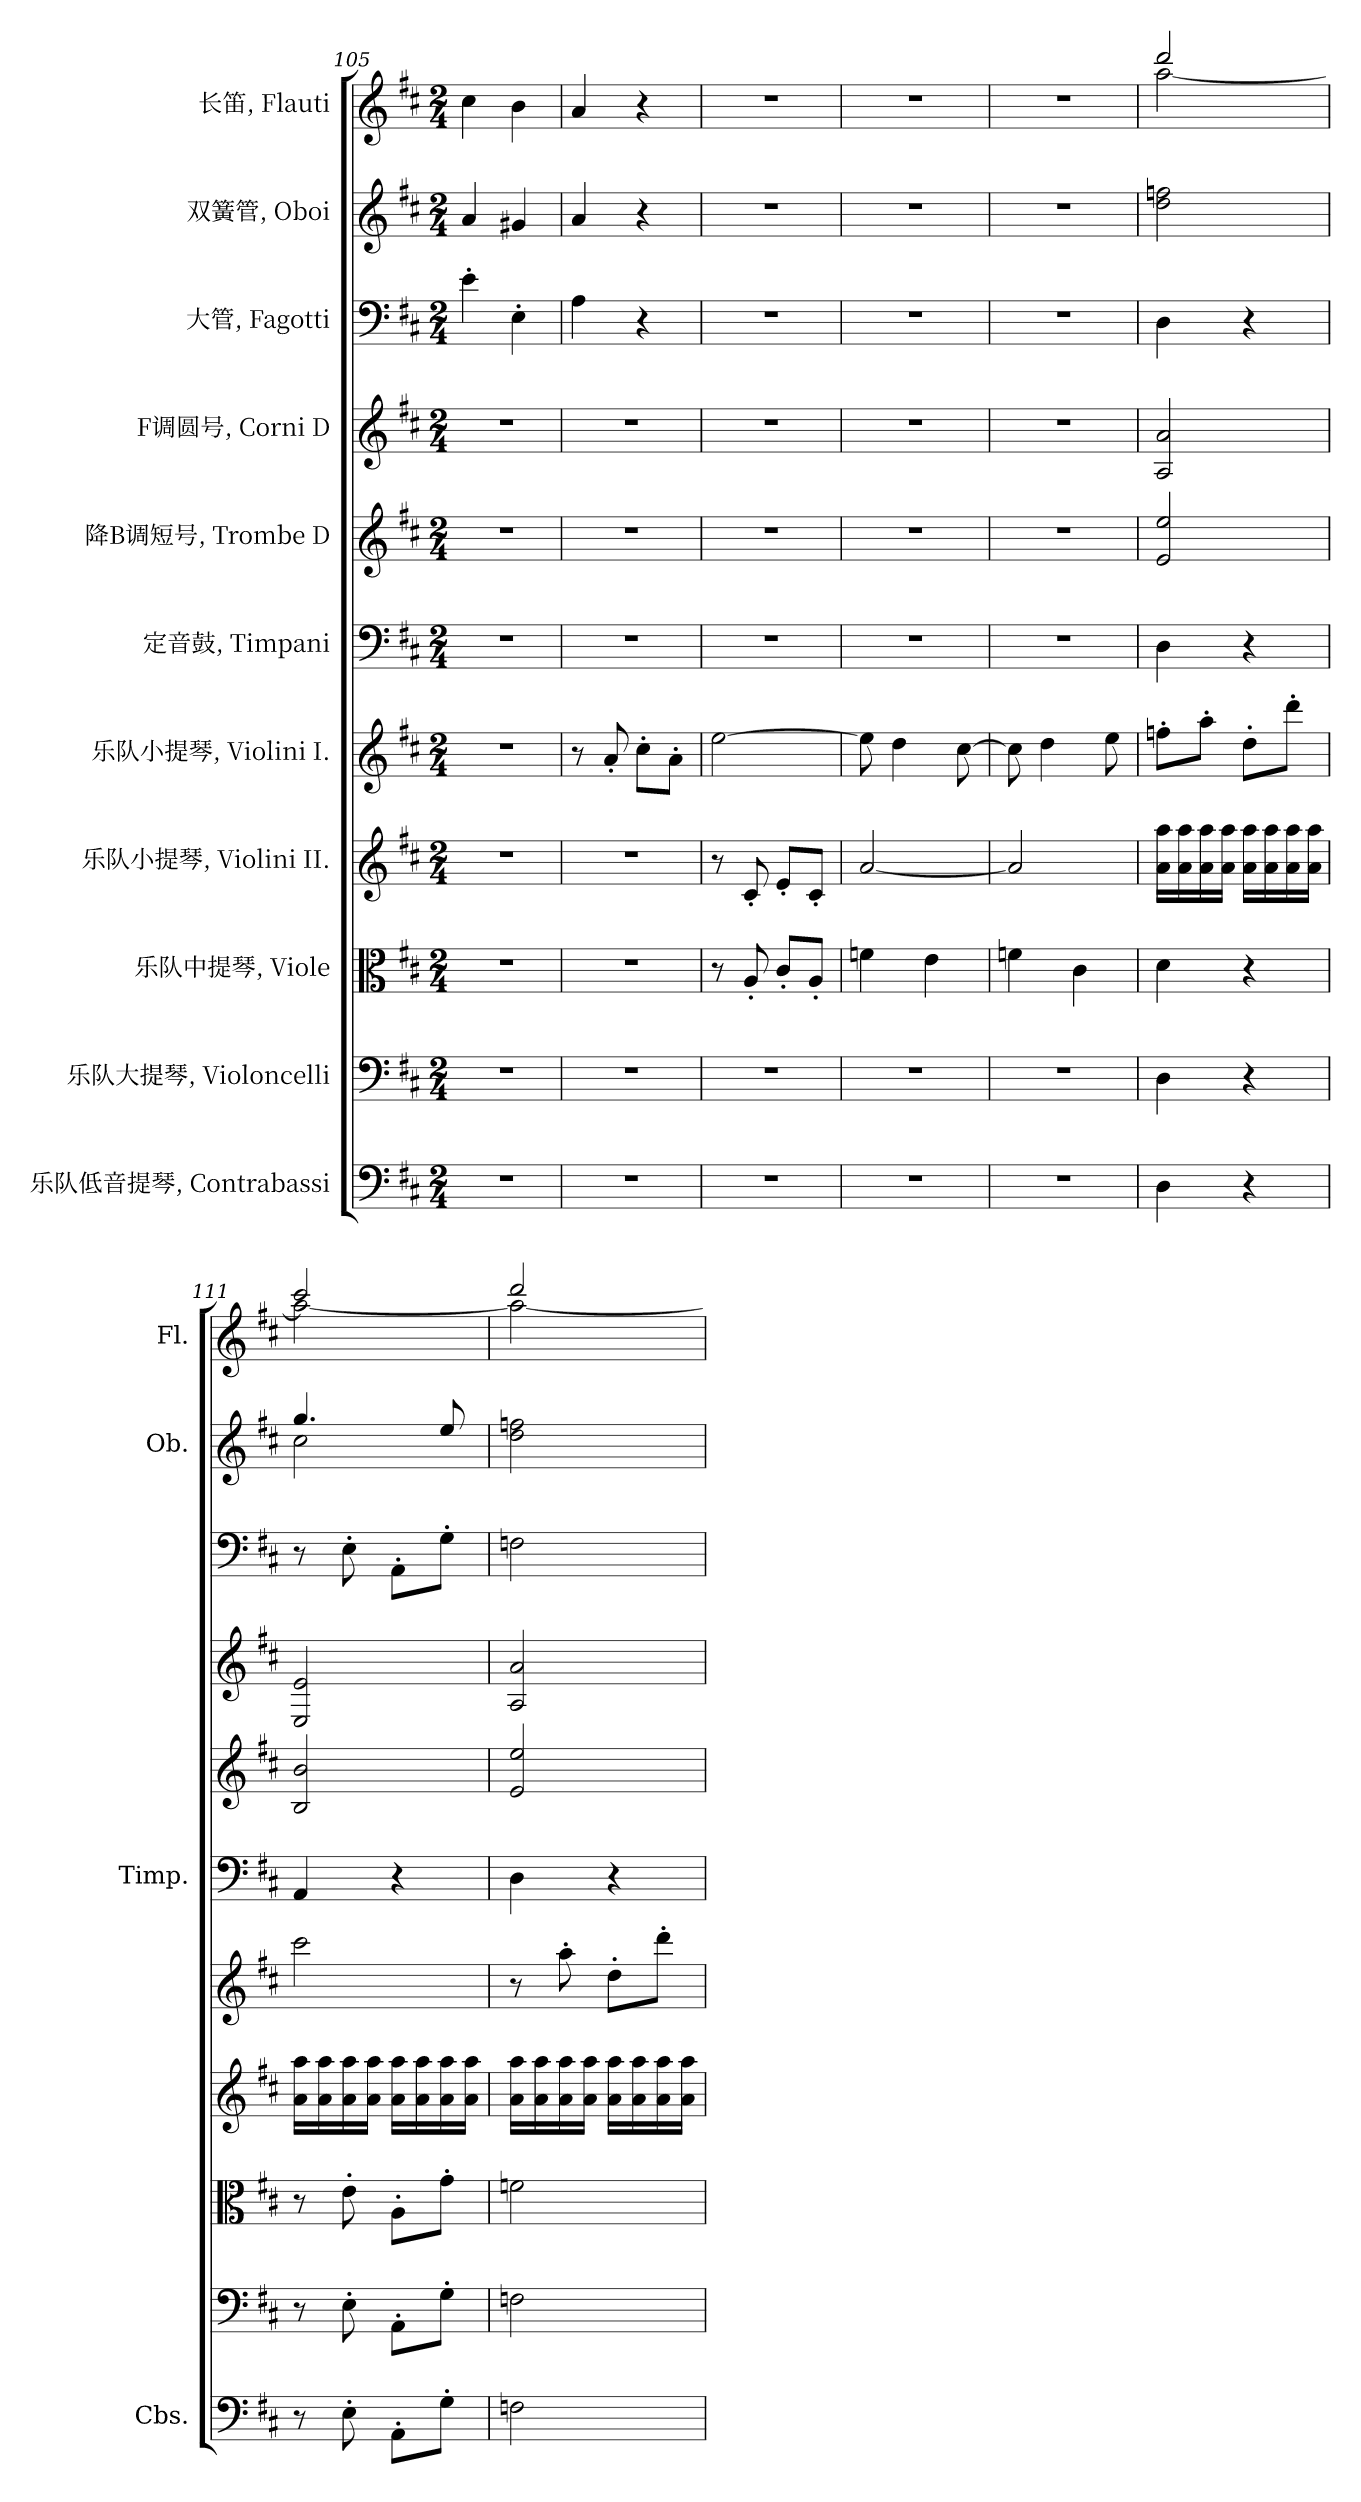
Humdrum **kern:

**kern	**kern	**kern	**kern	**kern	**kern	**kern	**kern	**kern	**kern	**kern
*part11	*part10	*part9	*part8	*part7	*part6	*part5	*part4	*part3	*part2	*part1
*staff11	*staff10	*staff9	*staff8	*staff7	*staff6	*staff5	*staff4	*staff3	*staff2	*staff1
*I"乐队低音提琴, Contrabassi	*I"乐队大提琴, Violoncelli	*I"乐队中提琴, Viole	*I"乐队小提琴, Violini II.	*I"乐队小提琴, Violini I.	*I"定音鼓, Timpani	*I"降B调短号, Trombe D	*I"F调圆号, Corni D	*I"大管, Fagotti	*I"双簧管, Oboi	*I"长笛, Flauti
*I'Cbs.	*	*	*	*	*I'Timp.	*	*	*	*I'Ob.	*I'Fl.
*clefF4	*clefF4	*clefC3	*clefG2	*clefG2	*clefF4	*clefG2	*clefG2	*clefF4	*clefG2	*clefG2
*ITrd7c12	*	*	*	*	*	*ITrd1c2	*ITrd4c7	*	*	*
*k[f#c#]	*k[f#c#]	*k[f#c#]	*k[f#c#]	*k[f#c#]	*k[f#c#]	*k[]	*k[f#]	*k[f#c#]	*k[f#c#]	*k[f#c#]
*M2/4	*M2/4	*M2/4	*M2/4	*M2/4	*M2/4	*M2/4	*M2/4	*M2/4	*M2/4	*M2/4
=105	=105	=105	=105	=105	=105	=105	=105	=105	=105	=105
2r	2r	2r	2r	2r	2r	2r	2r	4e'\	4a/	4cc#\
.	.	.	.	.	.	.	.	4E'\	4g#X/	4b\
=106	=106	=106	=106	=106	=106	=106	=106	=106	=106	=106
2r	2r	2r	2r	8r	2r	2r	2r	4A\	4a/	4a/
.	.	.	.	8a'/	.	.	.	.	.	.
.	.	.	.	8cc#'\L	.	.	.	4r	4r	4r
.	.	.	.	8a'\J	.	.	.	.	.	.
=107	=107	=107	=107	=107	=107	=107	=107	=107	=107	=107
2r	2r	8r	8r	[2ee\	2r	2r	2r	2r	2r	2r
.	.	8A'/	8c#'/	.	.	.	.	.	.	.
.	.	8c#'/L	8e'/L	.	.	.	.	.	.	.
.	.	8A'/J	8c#'/J	.	.	.	.	.	.	.
=108	=108	=108	=108	=108	=108	=108	=108	=108	=108	=108
2r	2r	4fn\	[2a/	8ee\]	2r	2r	2r	2r	2r	2r
.	.	.	.	4dd\	.	.	.	.	.	.
.	.	4e\	.	.	.	.	.	.	.	.
.	.	.	.	[8cc#\	.	.	.	.	.	.
=109	=109	=109	=109	=109	=109	=109	=109	=109	=109	=109
2r	2r	4fn\	2a/]	8cc#\]	2r	2r	2r	2r	2r	2r
.	.	.	.	4dd\	.	.	.	.	.	.
.	.	4c#\	.	.	.	.	.	.	.	.
.	.	.	.	8ee\	.	.	.	.	.	.
!!LO:PB:g=z
=110	=110	=110	=110	=110	=110	=110	=110	=110	=110	=110
*	*	*	*	*	*	*	*	*	*	*^
4DD\	4D\	4d\	16a\ 16aa\LL	8ffn'\L	4D\	2d/ 2dd/	2D/ 2d/	4D\	2dd\ 2ffn\	2ddd/	[2aa\
.	.	.	16a\ 16aa\	.	.	.	.	.	.	.	.
.	.	.	16a\ 16aa\	8aa'\J	.	.	.	.	.	.	.
.	.	.	16a\ 16aa\JJ	.	.	.	.	.	.	.	.
4r	4r	4r	16a\ 16aa\LL	8dd'\L	4r	.	.	4r	.	.	.
.	.	.	16a\ 16aa\	.	.	.	.	.	.	.	.
.	.	.	16a\ 16aa\	8ddd'\J	.	.	.	.	.	.	.
.	.	.	16a\ 16aa\JJ	.	.	.	.	.	.	.	.
=111	=111	=111	=111	=111	=111	=111	=111	=111	=111	=111	=111
*	*	*	*	*	*	*	*	*	*^	*	*
8r	8r	8r	16a\ 16aa\LL	2ccc#\	4AA/	2A/ 2a/	2AA/ 2A/	8r	4.gg/	2cc#\	2ccc#/	2aa\_
.	.	.	16a\ 16aa\	.	.	.	.	.	.	.	.	.
8EE'\	8E'\	8e'\	16a\ 16aa\	.	.	.	.	8E'\	.	.	.	.
.	.	.	16a\ 16aa\JJ	.	.	.	.	.	.	.	.	.
8AAA'\L	8AA'\L	8A'\L	16a\ 16aa\LL	.	4r	.	.	8AA'\L	.	.	.	.
.	.	.	16a\ 16aa\	.	.	.	.	.	.	.	.	.
8GG'\J	8G'\J	8g'\J	16a\ 16aa\	.	.	.	.	8G'\J	8ee/	.	.	.
.	.	.	16a\ 16aa\JJ	.	.	.	.	.	.	.	.	.
*	*	*	*	*	*	*	*	*	*v	*v	*	*
=112	=112	=112	=112	=112	=112	=112	=112	=112	=112	=112	=112
2FFn\	2Fn\	2fn\	16a\ 16aa\LL	8r	4D\	2d/ 2dd/	2D/ 2d/	2Fn\	2dd\ 2ffn\	2ddd/	2aa\_
.	.	.	16a\ 16aa\	.	.	.	.	.	.	.	.
.	.	.	16a\ 16aa\	8aa'\	.	.	.	.	.	.	.
.	.	.	16a\ 16aa\JJ	.	.	.	.	.	.	.	.
.	.	.	16a\ 16aa\LL	8dd'\L	4r	.	.	.	.	.	.
.	.	.	16a\ 16aa\	.	.	.	.	.	.	.	.
.	.	.	16a\ 16aa\	8ddd'\J	.	.	.	.	.	.	.
.	.	.	16a\ 16aa\JJ	.	.	.	.	.	.	.	.
*	*	*	*	*	*	*	*	*	*	*v	*v
=	=	=	=	=	=	=	=	=	=	=
*-	*-	*-	*-	*-	*-	*-	*-	*-	*-	*-
